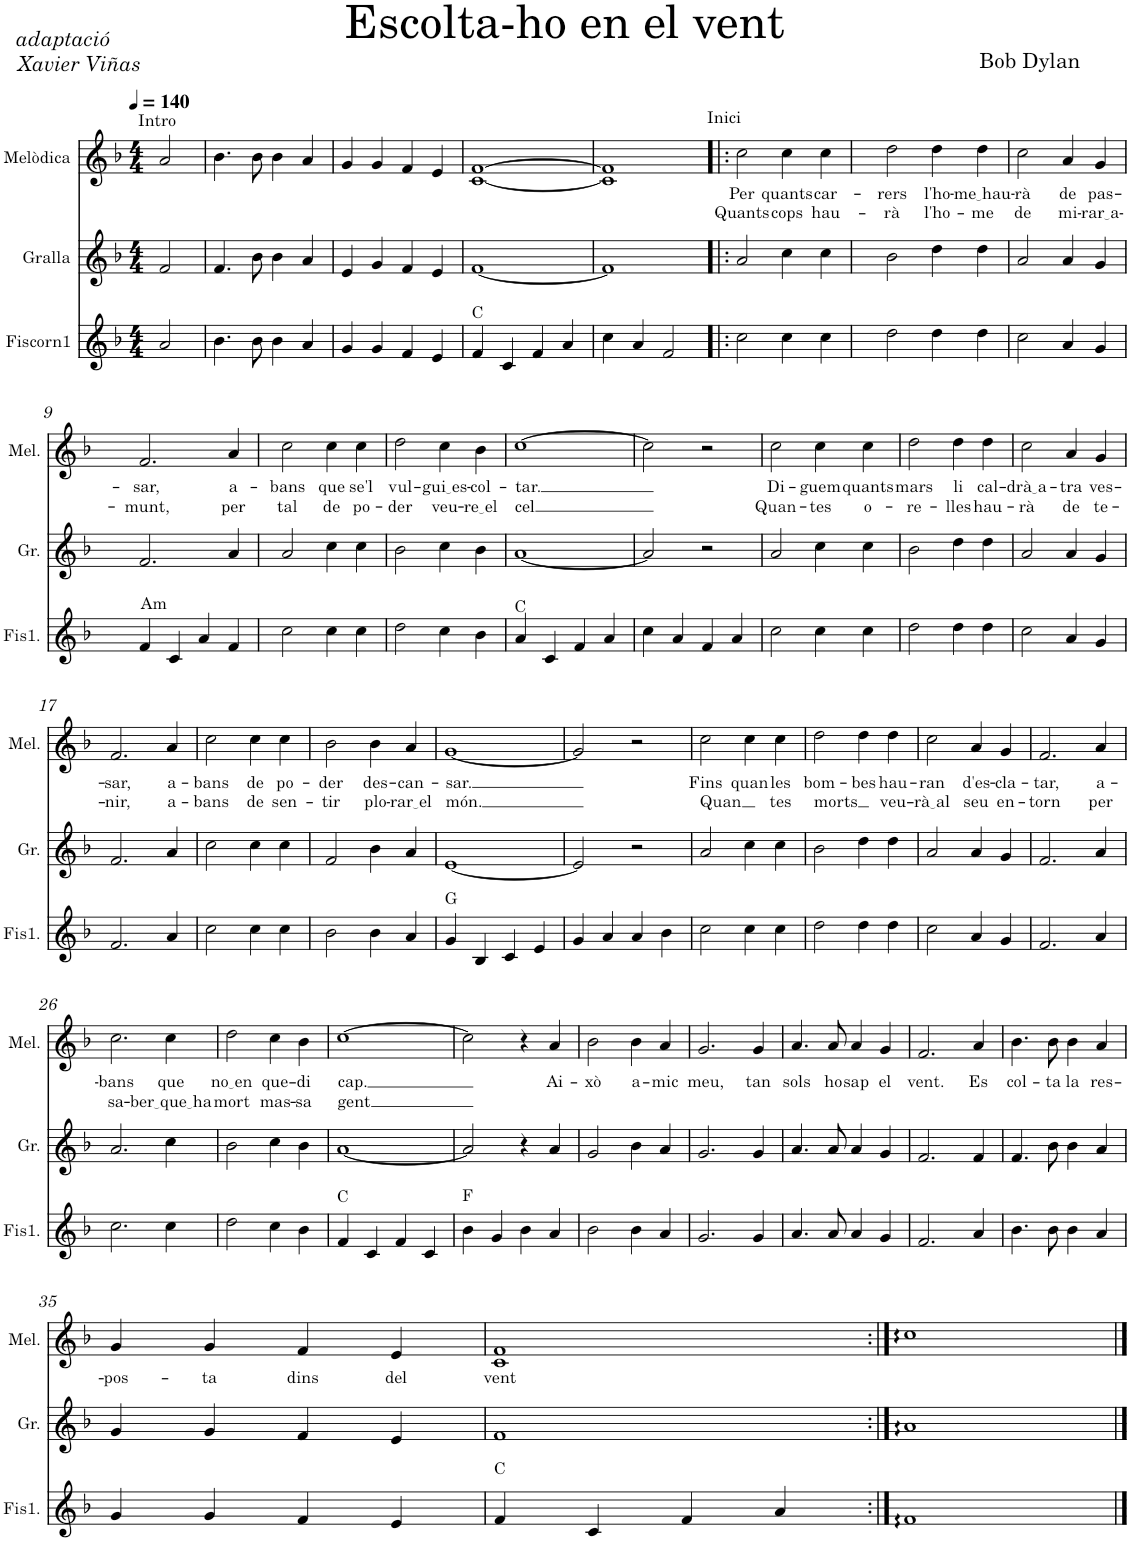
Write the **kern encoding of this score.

**kern	**kern	**kern	**text	**text
*part3	*part2	*part1	*part1	*part1
*staff3	*staff2	*staff1	*staff1	*staff1
*I"Fiscorn1	*I"Gralla	*I"Melòdica	*	*
*I'Fis1.	*I'Gr.	*I'Mel.	*	*
*clefG2	*clefG2	*clefG2	*	*
*k[b-]	*k[b-]	*k[b-]	*	*
*M4/4	*M4/4	*M4/4	*	*
*MM140	*MM140	*MM140	*	*
=1	=1	=1	=1	=1
!	!	!LO:TX:a:t=Intro	!	!
2a/	2f/	2a/	.	.
=2	=2	=2	=2	=2
4.b-\	4.f/	4.b-\	.	.
8b-\	8b-\	8b-\	.	.
4b-\	4b-\	4b-\	.	.
4a/	4a/	4a/	.	.
=3	=3	=3	=3	=3
4g/	4e/	4g/	.	.
4g/	4g/	4g/	.	.
4f/	4f/	4f/	.	.
4e/	4e/	4e/	.	.
=4	=4	=4	=4	=4
!LO:TX:a:t=C	!	!	!	!
4f/	[1f	[1c [1f	.	.
4c/	.	.	.	.
4f/	.	.	.	.
4a/	.	.	.	.
=5	=5	=5	=5	=5
4cc\	1f]	1c] 1f]	.	.
4a/	.	.	.	.
2f/	.	.	.	.
=6!|:	=6!|:	=6!|:	=6!|:	=6!|:
!	!	!LO:TX:a:t=Inici	!	!
!	!	!	!LO:LY:b	!LO:LY:b
2cc\	2a/	2cc\	Per	Quants
!	!	!	!LO:LY:b	!LO:LY:b
4cc\	4cc\	4cc\	quants	cops
!	!	!	!LO:LY:b	!LO:LY:b
4cc\	4cc\	4cc\	car-	hau-
=7	=7	=7	=7	=7
!	!	!	!LO:LY:b	!LO:LY:b
2dd\	2b-\	2dd\	-rers	-rà
!	!	!	!LO:LY:b	!LO:LY:b
4dd\	4dd\	4dd\	l'ho-	l'ho-
!	!	!	!LO:LY:b	!LO:LY:b
4dd\	4dd\	4dd\	me hau	-me
=8	=8	=8	=8	=8
!	!	!	!LO:LY:b	!LO:LY:b
2cc\	2a/	2cc\	-rà	de
!	!	!	!LO:LY:b	!LO:LY:b
4a/	4a/	4a/	de	mi-
!	!	!	!LO:LY:b	!LO:LY:b
4g/	4g/	4g/	pas-	rar a
!!LO:LB:g=z
=9	=9	=9	=9	=9
!LO:TX:a:t=Am	!	!	!	!
!	!	!	!LO:LY:b	!LO:LY:b
4f/	2.f/	2.f/	-sar,	-munt,
4c/	.	.	.	.
4a/	.	.	.	.
!	!	!	!LO:LY:b	!LO:LY:b
4f/	4a/	4a/	a-	per
=10	=10	=10	=10	=10
!	!	!	!LO:LY:b	!LO:LY:b
2cc\	2a/	2cc\	-bans	tal
!	!	!	!LO:LY:b	!LO:LY:b
4cc\	4cc\	4cc\	que	de
!	!	!	!LO:LY:b	!LO:LY:b
4cc\	4cc\	4cc\	se'l	po-
=11	=11	=11	=11	=11
!	!	!	!LO:LY:b	!LO:LY:b
2dd\	2b-\	2dd\	vul-	-der
!	!	!	!LO:LY:b	!LO:LY:b
4cc\	4cc\	4cc\	gui es	veu-
!	!	!	!LO:LY:b	!LO:LY:b
4b-\	4b-\	4b-\	-col-	re el
=12	=12	=12	=12	=12
!LO:TX:a:t=C	!	!	!	!
!	!	!	!LO:LY:b	!LO:LY:b
4a/	[1a	[1cc	-tar.	cel
4c/	.	.	.	.
4f/	.	.	.	.
4a/	.	.	.	.
=13	=13	=13	=13	=13
4cc\	2a/]	2cc\]	.	.
4a/	.	.	.	.
4f/	2r	2r	.	.
4a/	.	.	.	.
=14	=14	=14	=14	=14
!	!	!	!LO:LY:b	!LO:LY:b
2cc\	2a/	2cc\	Di-	Quan-
!	!	!	!LO:LY:b	!LO:LY:b
4cc\	4cc\	4cc\	-guem	-tes
!	!	!	!LO:LY:b	!LO:LY:b
4cc\	4cc\	4cc\	quants	o-
=15	=15	=15	=15	=15
!	!	!	!LO:LY:b	!LO:LY:b
2dd\	2b-\	2dd\	mars	-re-
!	!	!	!LO:LY:b	!LO:LY:b
4dd\	4dd\	4dd\	li	-lles
!	!	!	!LO:LY:b	!LO:LY:b
4dd\	4dd\	4dd\	cal-	hau-
=16	=16	=16	=16	=16
!	!	!	!LO:LY:b	!LO:LY:b
2cc\	2a/	2cc\	drà a	-rà
!	!	!	!LO:LY:b	!LO:LY:b
4a/	4a/	4a/	-tra	de
!	!	!	!LO:LY:b	!LO:LY:b
4g/	4g/	4g/	ves-	te-
!!LO:LB:g=z
=17	=17	=17	=17	=17
!	!	!	!LO:LY:b	!LO:LY:b
2.f/	2.f/	2.f/	-sar,	-nir,
!	!	!	!LO:LY:b	!LO:LY:b
4a/	4a/	4a/	a-	a-
=18	=18	=18	=18	=18
!	!	!	!LO:LY:b	!LO:LY:b
2cc\	2cc\	2cc\	-bans	-bans
!	!	!	!LO:LY:b	!LO:LY:b
4cc\	4cc\	4cc\	de	de
!	!	!	!LO:LY:b	!LO:LY:b
4cc\	4cc\	4cc\	po-	sen-
=19	=19	=19	=19	=19
!	!	!	!LO:LY:b	!LO:LY:b
2b-\	2f/	2b-\	-der	-tir
!	!	!	!LO:LY:b	!LO:LY:b
4b-\	4b-\	4b-\	des-	plo-
!	!	!	!LO:LY:b	!LO:LY:b
4a/	4a/	4a/	-can-	rar el
=20	=20	=20	=20	=20
!LO:TX:a:t=G	!	!	!	!
!	!	!	!LO:LY:b	!LO:LY:b
4g/	[1e	[1g	-sar.	món.
4B-/	.	.	.	.
4c/	.	.	.	.
4e/	.	.	.	.
=21	=21	=21	=21	=21
4g/	2e/]	2g/]	.	.
4a/	.	.	.	.
4a/	2r	2r	.	.
4b-\	.	.	.	.
=22	=22	=22	=22	=22
!	!	!	!LO:LY:b	!LO:LY:b
2cc\	2a/	2cc\	Fins	-Quan
!	!	!	!LO:LY:b	!
4cc\	4cc\	4cc\	quan	.
!	!	!	!LO:LY:b	!LO:LY:b
4cc\	4cc\	4cc\	les	tes
=23	=23	=23	=23	=23
!	!	!	!LO:LY:b	!LO:LY:b
2dd\	2b-\	2dd\	bom-	morts
!	!	!	!LO:LY:b	!
4dd\	4dd\	4dd\	-bes	.
!	!	!	!LO:LY:b	!LO:LY:b
4dd\	4dd\	4dd\	hau-	veu-
=24	=24	=24	=24	=24
!	!	!	!LO:LY:b	!LO:LY:b
2cc\	2a/	2cc\	-ran	rà al
!	!	!	!LO:LY:b	!LO:LY:b
4a/	4a/	4a/	d'es-	seu
!	!	!	!LO:LY:b	!LO:LY:b
4g/	4g/	4g/	-cla-	en-
=25	=25	=25	=25	=25
!	!	!	!LO:LY:b	!LO:LY:b
2.f/	2.f/	2.f/	-tar,	-torn
!	!	!	!LO:LY:b	!LO:LY:b
4a/	4a/	4a/	a-	per
!!LO:LB:g=z
=26	=26	=26	=26	=26
!	!	!	!LO:LY:b	!LO:LY:b
2.cc\	2.a/	2.cc\	-bans	sa-
!	!	!	!LO:LY:b	!LO:LY:b
4cc\	4cc\	4cc\	que	ber que ha
=27	=27	=27	=27	=27
!	!	!	!LO:LY:b	!LO:LY:b
2dd\	2b-\	2dd\	no en	mort
!	!	!	!LO:LY:b	!LO:LY:b
4cc\	4cc\	4cc\	que-	mas-
!	!	!	!LO:LY:b	!LO:LY:b
4b-\	4b-\	4b-\	-di	-sa
=28	=28	=28	=28	=28
!LO:TX:a:t=C	!	!	!	!
!	!	!	!LO:LY:b	!LO:LY:b
4f/	[1a	[1cc	cap.	gent
4c/	.	.	.	.
4f/	.	.	.	.
4c/	.	.	.	.
=29	=29	=29	=29	=29
!LO:TX:a:t=F	!	!	!	!
4b-\	2a/]	2cc\]	.	.
4g/	.	.	.	.
4b-\	4r	4r	.	.
!	!	!	!LO:LY:b	!
4a/	4a/	4a/	Ai-	.
=30	=30	=30	=30	=30
!	!	!	!LO:LY:b	!
2b-\	2g/	2b-\	-xò	.
!	!	!	!LO:LY:b	!
4b-\	4b-\	4b-\	a-	.
!	!	!	!LO:LY:b	!
4a/	4a/	4a/	-mic	.
=31	=31	=31	=31	=31
!	!	!	!LO:LY:b	!
2.g/	2.g/	2.g/	meu,	.
!	!	!	!LO:LY:b	!
4g/	4g/	4g/	tan	.
=32	=32	=32	=32	=32
!	!	!	!LO:LY:b	!
4.a/	4.a/	4.a/	sols	.
!	!	!	!LO:LY:b	!
8a/	8a/	8a/	ho	.
!	!	!	!LO:LY:b	!
4a/	4a/	4a/	sap	.
!	!	!	!LO:LY:b	!
4g/	4g/	4g/	el	.
=33	=33	=33	=33	=33
!	!	!	!LO:LY:b	!
2.f/	2.f/	2.f/	vent.	.
!	!	!	!LO:LY:b	!
4a/	4f/	4a/	Es	.
=34	=34	=34	=34	=34
!	!	!	!LO:LY:b	!
4.b-\	4.f/	4.b-\	col-	.
!	!	!	!LO:LY:b	!
8b-\	8b-\	8b-\	-ta	.
!	!	!	!LO:LY:b	!
4b-\	4b-\	4b-\	la	.
!	!	!	!LO:LY:b	!
4a/	4a/	4a/	res-	.
!!LO:LB:g=z
=35	=35	=35	=35	=35
!	!	!	!LO:LY:b	!
4g/	4g/	4g/	-pos-	.
!	!	!	!LO:LY:b	!
4g/	4g/	4g/	-ta	.
!	!	!	!LO:LY:b	!
4f/	4f/	4f/	dins	.
!	!	!	!LO:LY:b	!
4e/	4e/	4e/	del	.
=36	=36	=36	=36	=36
!LO:TX:a:t=C	!	!	!	!
!	!	!	!LO:LY:b	!
4f/	1f	1c 1f	vent	.
4c/	.	.	.	.
4f/	.	.	.	.
4a/	.	.	.	.
=37:|!	=37:|!	=37:|!	=37:|!	=37:|!
1f::	1a::	1cc::	.	.
==	==	==	==	==
*-	*-	*-	*-	*-
